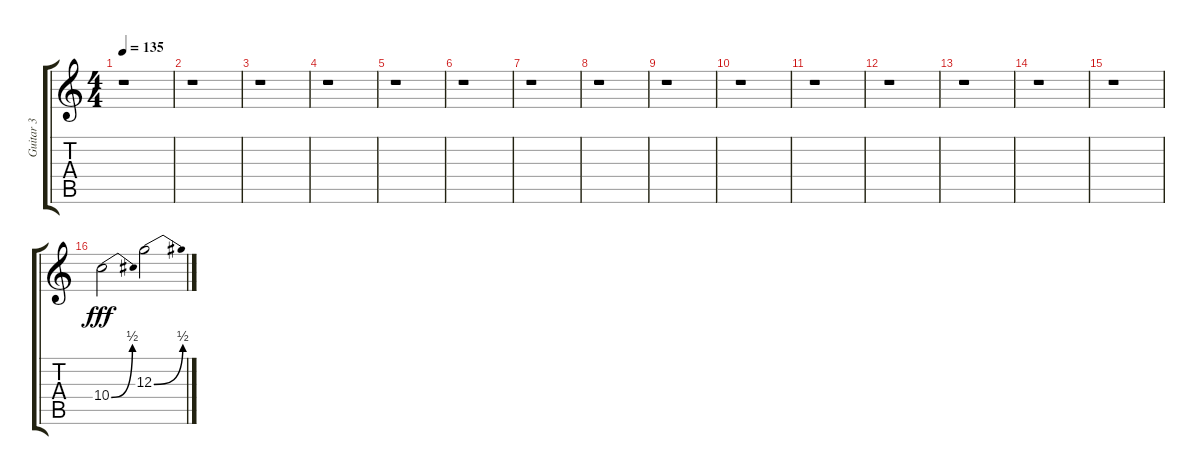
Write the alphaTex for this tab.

\track ("Guitar 3" "Guitar 3") {instrument distortionguitar}
\staff {score tabs}
\tuning (E4 B3 G3 D3 A2 E2) {hide}
\ts (4 4)
\tempo 135
\clef g2
\ks c
r.1{dy fff} |
r.1 |
r.1 |
r.1 |
r.1 |
r.1 |
r.1 |
r.1 |
r.1 |
r.1 |
r.1 |
r.1 |
r.1 |
r.1 |
r.1 |
10.4{be (bend 0 0 60 2)}.2 12.3{be (bend 0 0 60 2)}.2
